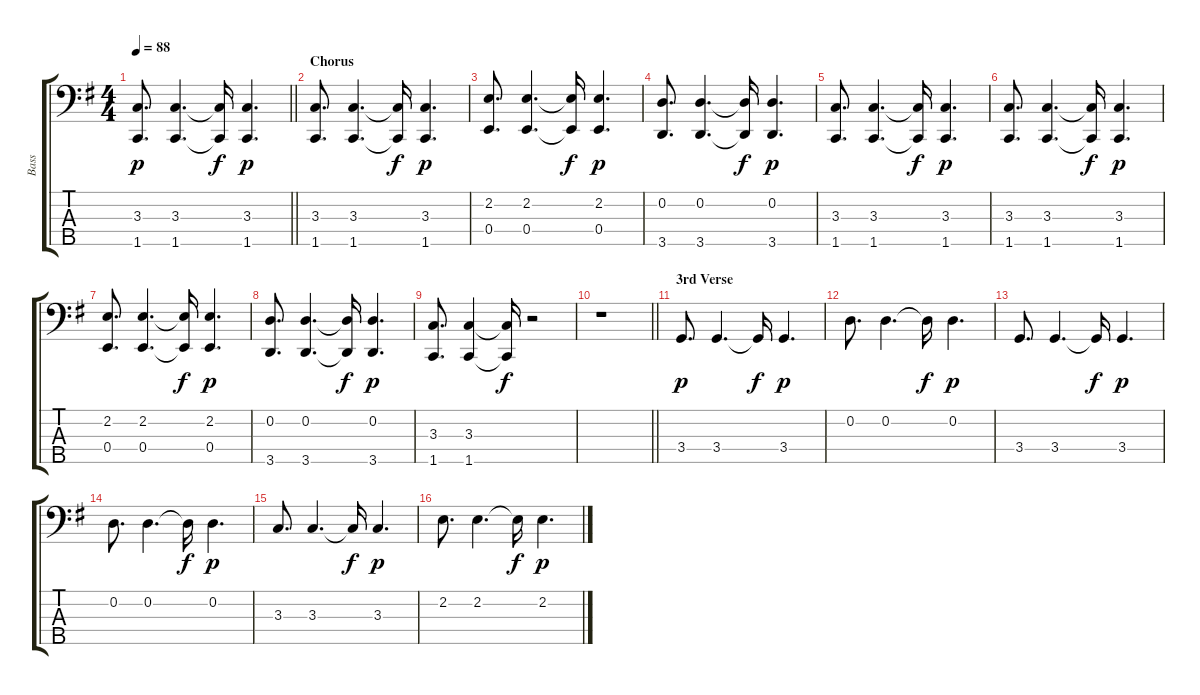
\track ("Bass" "Bass") {instrument electricbasspick}
\staff {score tabs}
\tuning (G2 D2 A1 E1 B0) {hide}
\ts (4 4)
\tempo 88
\clef f4
\barLineRight lightlight
\ks eminor
(3.3 1.5).8{d dy p} (3.3 1.5).4{d} (3.3{t} 1.5{t}).16{dy f} (3.3 1.5).4{d dy p} |
\section ("" "Chorus")
(3.3 1.5).8{d} (3.3 1.5).4{d} (3.3{t} 1.5{t}).16{dy f} (3.3 1.5).4{d dy p} |
(2.2 0.4).8{d} (2.2 0.4).4{d} (2.2{t} 0.4{t}).16{dy f} (2.2 0.4).4{d dy p} |
(0.2 3.5).8{d} (0.2 3.5).4{d} (0.2{t} 3.5{t}).16{dy f} (0.2 3.5).4{d dy p} |
(3.3 1.5).8{d} (3.3 1.5).4{d} (3.3{t} 1.5{t}).16{dy f} (3.3 1.5).4{d dy p} |
(3.3 1.5).8{d} (3.3 1.5).4{d} (3.3{t} 1.5{t}).16{dy f} (3.3 1.5).4{d dy p} |
(2.2 0.4).8{d} (2.2 0.4).4{d} (2.2{t} 0.4{t}).16{dy f} (2.2 0.4).4{d dy p} |
(0.2 3.5).8{d} (0.2 3.5).4{d} (0.2{t} 3.5{t}).16{dy f} (0.2 3.5).4{d dy p} |
(3.3 1.5).8{d} (3.3 1.5).4 (3.3{t} 1.5{t}).16{dy f} r.2 |
\barLineRight lightlight
r.1 |
\section ("" "3rd Verse")
3.4.8{d dy p} 3.4.4{d} 3.4{t}.16{dy f} 3.4.4{d dy p} |
0.2.8{d} 0.2.4{d} 0.2{t}.16{dy f} 0.2.4{d dy p} |
3.4.8{d} 3.4.4{d} 3.4{t}.16{dy f} 3.4.4{d dy p} |
0.2.8{d} 0.2.4{d} 0.2{t}.16{dy f} 0.2.4{d dy p} |
3.3.8{d} 3.3.4{d} 3.3{t}.16{dy f} 3.3.4{d dy p} |
2.2.8{d} 2.2.4{d} 2.2{t}.16{dy f} 2.2.4{d dy p}
